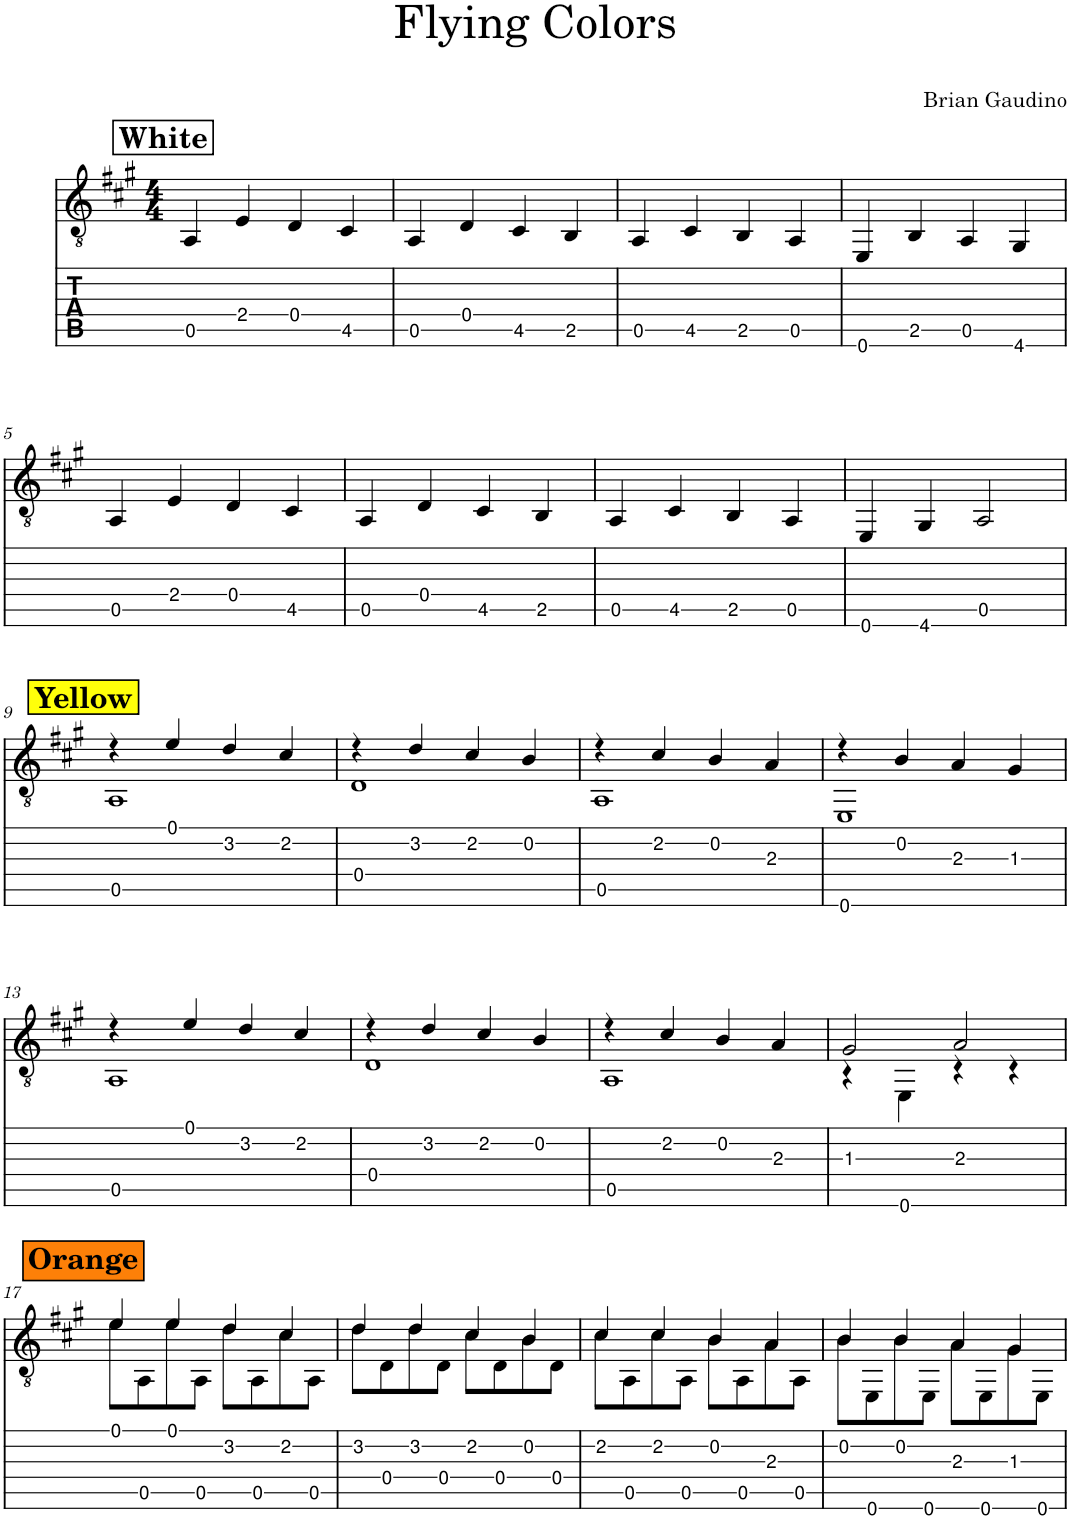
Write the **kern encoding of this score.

**kern	**kern
*part2	*part1
*staff2	*staff1
*I"Classical Guitar (Tablature)	*I"Guitar
*stria6	*
*	*clefGv2
*k[f#c#g#]	*k[f#c#g#]
*M4/4	*M4/4
!!LO:REH:place=s1:a:B:cj:fs=14:t=White
=1	=1
4AA	4AA/
4E	4E/
4D	4D/
4C#	4C#/
=2	=2
4AA	4AA/
4D	4D/
4C#	4C#/
4BB	4BB/
=3	=3
4AA	4AA/
4C#	4C#/
4BB	4BB/
4AA	4AA/
=4	=4
4EE	4EE/
4BB	4BB/
4AA	4AA/
4GG#	4GG#/
!!LO:LB:g=z
=5	=5
4AA	4AA/
4E	4E/
4D	4D/
4C#	4C#/
=6	=6
4AA	4AA/
4D	4D/
4C#	4C#/
4BB	4BB/
=7	=7
4AA	4AA/
4C#	4C#/
4BB	4BB/
4AA	4AA/
=8	=8
4EE	4EE/
4GG#	4GG#/
2AA	2AA/
!!LO:LB:g=z
!!LO:REH:place=s1:a:B:cj:fs=14:t=Yellow
=9	=9
*^	*^
4r	1AA	4r	1AA
4e	.	4e/	.
4d	.	4d/	.
4c#	.	4c#/	.
=10	=10	=10	=10
4r	1D	4r	1D
4d	.	4d/	.
4c#	.	4c#/	.
4B	.	4B/	.
=11	=11	=11	=11
4r	1AA	4r	1AA
4c#	.	4c#/	.
4B	.	4B/	.
4A	.	4A/	.
=12	=12	=12	=12
4r	1EE	4r	1EE
4B	.	4B/	.
4A	.	4A/	.
4G#	.	4G#/	.
!!LO:LB:g=z	!!
=13	=13	=13	=13
8r	1AA	4r	1AA
8r	.	.	.
4e	.	4e/	.
4d	.	4d/	.
4c#	.	4c#/	.
=14	=14	=14	=14
4r	1D	4r	1D
4d	.	4d/	.
4c#	.	4c#/	.
4B	.	4B/	.
=15	=15	=15	=15
4r	1AA	4r	1AA
4c#	.	4c#/	.
4B	.	4B/	.
4A	.	4A/	.
=16	=16	=16	=16
2G#	4r	2G#/	4r
.	4EE	.	4EE\
2A	4r	2A/	4r
.	4r	.	4r
!!LO:LB:g=z	!!
!!LO:REH:place=s1:a:B:cj:fs=14:t=Orange	!!
=17	=17	=17	=17
4e	8r	4e/	8e\L
.	8AA	.	8AA\
4e	8r	4e/	8e\
.	8AA	.	8AA\J
4d	8r	4d/	8d\L
.	8AA	.	8AA\
4c#	8r	4c#/	8c#\
.	8AA	.	8AA\J
=18	=18	=18	=18
4r	8dL	4d/	8d\L
.	8DJ	.	8D\
4d	8r	4d/	8d\
.	8D	.	8D\J
4c#	8r	4c#/	8c#\L
.	8D	.	8D\
4r	8BL	4B/	8B\
.	8DJ	.	8D\J
=19	=19	=19	=19
4r	8c#L	4c#/	8c#\L
.	8AAJ	.	8AA\
4c#	8r	4c#/	8c#\
.	8AA	.	8AA\J
4B	8r	4B/	8B\L
.	8AA	.	8AA\
4r	8AL	4A/	8A\
.	8AAJ	.	8AA\J
=20	=20	=20	=20
4r	8BL	4B/	8B\L
.	8EEJ	.	8EE\
4B	8r	4B/	8B\
.	8EE	.	8EE\J
4r	8AL	4A/	8A\L
.	8EEJ	.	8EE\
4r	8G#L	4G#/	8G#\
.	8EEJ	.	8EE\J
*v	*v	*	*
*	*v	*v
=	=
*-	*-
